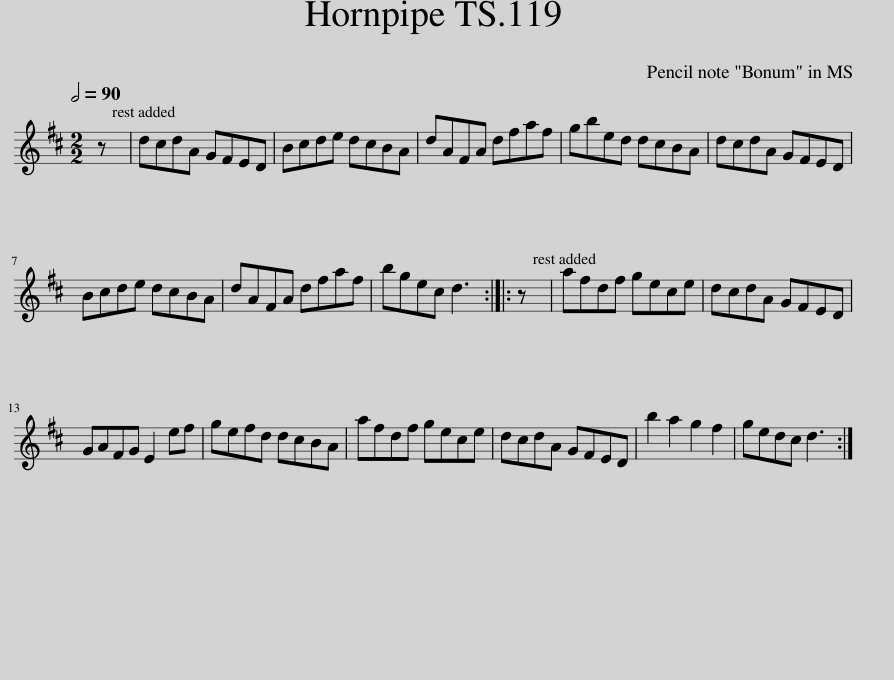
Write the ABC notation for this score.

X:1
L:1/8
Q:1/2=90
M:2/2
I:linebreak $
K:D
V:1 treble
V:1
 z | dcdA GFED | Bcde dcBA | dAFA dfaf | gbed dcBA | %5
 dcdA GFED |$ Bcde dcBA | dAFA dfaf | bgec d3 :: z | %10
 afdf gece | dcdA GFED |$ GAFG E2 ef | gefd dcBA | afdf gece | %15
 dcdA GFED | b2 a2 g2 f2 | gedc d3 :| %18
